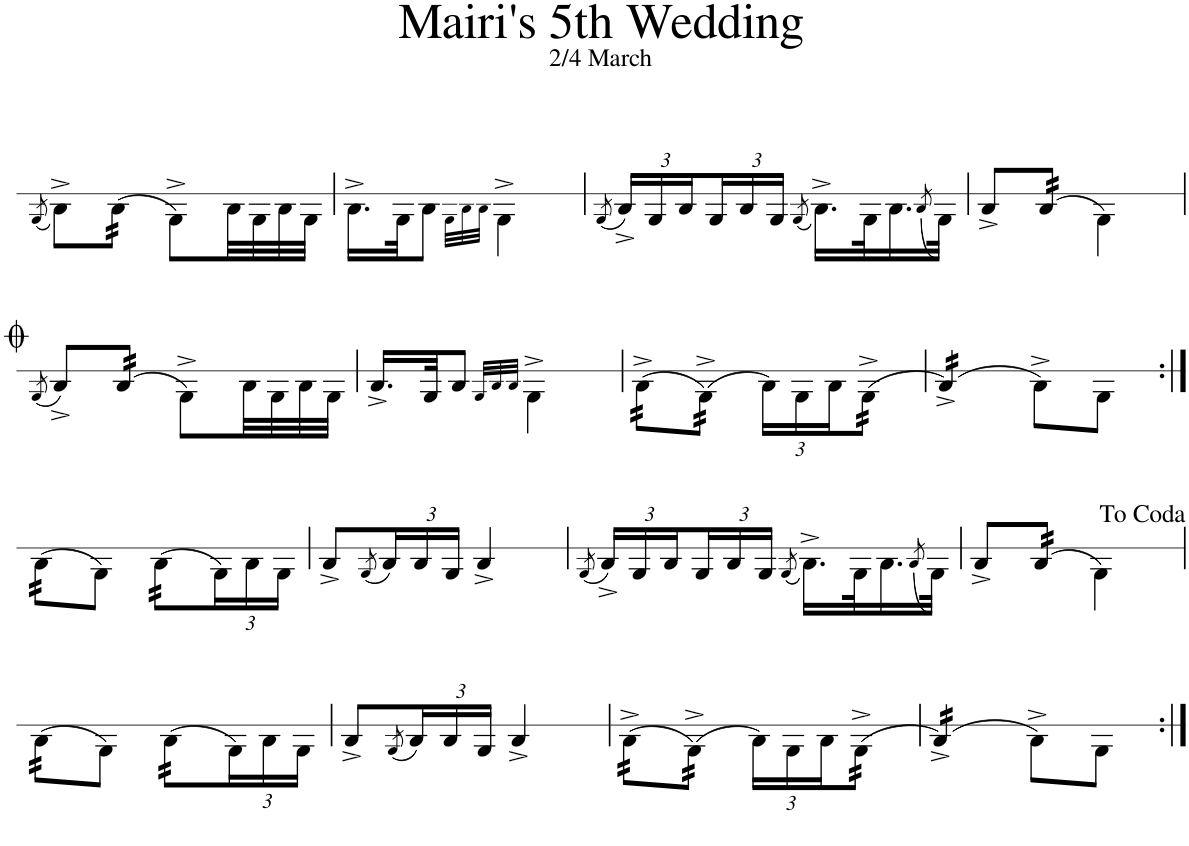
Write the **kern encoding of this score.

**kern
*part1
*staff1
*I"Piano
*I'Pno
*stria1
*clefG2
*k[]
=1
(8qa/
8cc^\L)
*tremolo
(32cc\
(32cc\
(32cc\
(32cc\JJJ
*Xtremolo
8a^\L)
32cc\LL
32a\
32cc\
32a\JJJ
=2
16.cc^\LL
32a\JK
8cc\J
32qa\LLL
32qcc\
32qcc\JJJ
4a^\
=3
(8qa/
*Xbrackettup
24cc^/LL)
24a/
24cc/
24a/
24cc/
24a/JJ
(8qa/
16.cc^\LL)
32a\K
16.cc\
(8qcc/
32a\JJk)
=4
8cc^/L
*tremolo
(32cc/
(32cc/
(32cc/
(32cc/JJJ
*Xtremolo
4a\)
!!LO:LB:g=z
=5
(8qa/
8cc^/L)
*tremolo
(32cc/
(32cc/
(32cc/
(32cc/JJJ
*Xtremolo
8a^\L)
32cc\LL
32a\
32cc\
32a\JJJ
=6
16.cc^/LL
32a/JK
8cc/J
32qa/LLL
32qcc/
32qcc/JJJ
4a^\
=7
*tremolo
(32cc^\LLL
(32cc^\
(32cc^\
(32cc^\
(32a^\)
(32a^\)
(32a^\)
(32a^\)JJJ
*Xtremolo
24cc\LL)
24a\
24cc\J
*tremolo
(32a^\
(32a^\
(32a^\
(32a^\JJJ
=8
(16cc^/)LL
(16cc^/)
(16cc^/)
(16cc^/)JJ
*Xtremolo
8cc^\L)
8a\J
!!LO:LB:g=z
=9:|!
*tremolo
(32cc\LLL
(32cc\
(32cc\
(32cc\
*Xtremolo
8a\J)
*tremolo
(32cc\LLL
(32cc\
(32cc\
(32cc\
*Xtremolo
24a\L)
24cc\
24a\JJ
=10
8cc^/L
(8qa/
24cc/L)
24cc/
24a/JJ
4cc^/
=11
(8qa/
24cc^/LL)
24a/
24cc/
24a/
24cc/
24a/JJ
(8qa/
16.cc^\LL)
32a\K
16.cc\
(8qcc/
32a\JJk)
=12
8cc^/L
*tremolo
(32cc/
(32cc/
(32cc/
(32cc/JJJ
*Xtremolo
4a\)
!!LO:LB:g=z
=13
*tremolo
(32cc\LLL
(32cc\
(32cc\
(32cc\
*Xtremolo
8a\J)
*tremolo
(32cc\LLL
(32cc\
(32cc\
(32cc\
*Xtremolo
24a\L)
24cc\
24a\JJ
=14
8cc^/L
(8qa/
24cc/L)
24cc/
24a/JJ
4cc^/
=15
*tremolo
(32cc^\LLL
(32cc^\
(32cc^\
(32cc^\
(32a^\)
(32a^\)
(32a^\)
(32a^\)JJJ
*Xtremolo
24cc\LL)
24a\
24cc\J
*tremolo
(32a^\
(32a^\
(32a^\
(32a^\JJJ
=16
(16cc^/)LL
(16cc^/)
(16cc^/)
(16cc^/)JJ
*Xtremolo
8cc^\L)
8a\J
=:|!
*-
